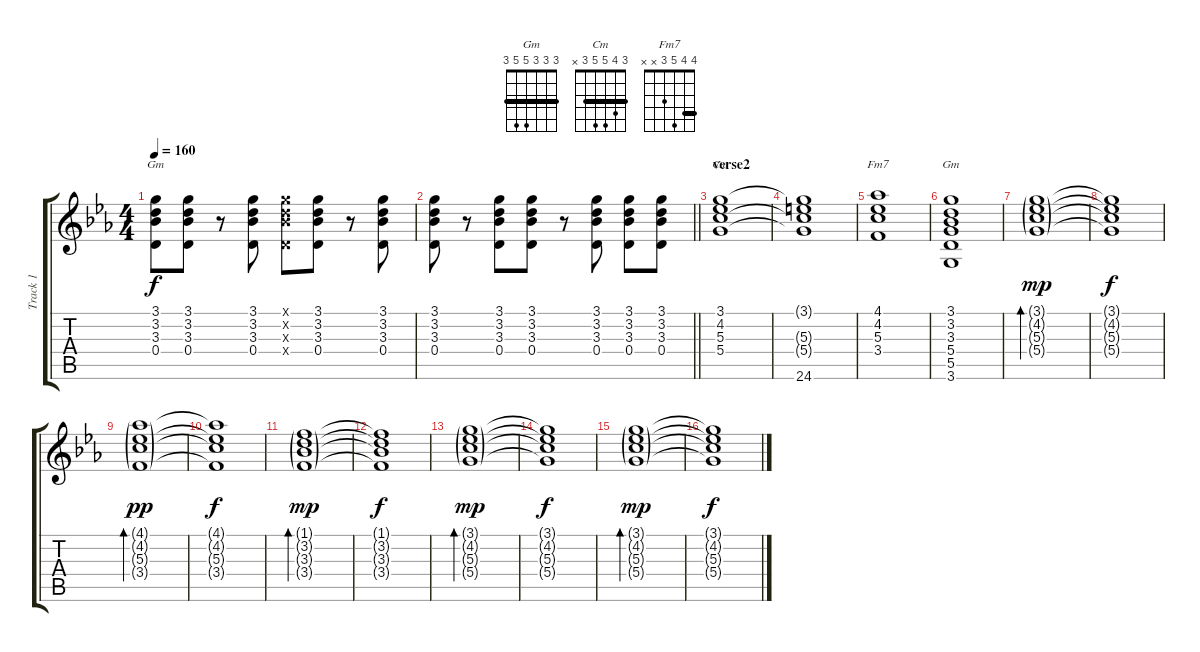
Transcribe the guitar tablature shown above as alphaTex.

\track ("Track 1" "Track 1") {instrument overdrivenguitar}
\staff {score tabs}
\tuning (E4 B3 G3 D3 A2 E2) {hide}
\chord ("Gm" 3 3 3 0 1 3) {barre 3}
\chord ("Cm" 3 4 5 5 3 x) {barre 3}
\chord ("Fm7" 4 4 5 3 x x) {barre 4}
\chord ("Gm" 3 3 3 5 5 3) {barre 3}
\ts (4 4)
\tempo 160
\clef g2
\ks cminor
(3.1 3.2 3.3 0.4).8{ch "Gm" dy f} (3.1 3.2 3.3 0.4).8 r.8 (3.1 3.2 3.3 0.4).8 (3.1{x} 3.2{x} 3.3{x} 0.4{x}).8 (3.1 3.2 3.3 0.4).8 r.8 (3.1 3.2 3.3 0.4).8 |
\barLineRight lightlight
(3.1 3.2 3.3 0.4).8 r.8 (3.1 3.2 3.3 0.4).8 (3.1 3.2 3.3 0.4).8 r.8 (3.1 3.2 3.3 0.4).8 (3.1 3.2 3.3 0.4).8 (3.1 3.2 3.3 0.4).8 |
\section ("" "verse2")
(3.1 4.2 5.3 5.4).1{ch "Cm" volume 5} |
(3.1{t} 5.3{t} 5.4{t} 24.6).1 |
(4.1 4.2 5.3 3.4).1{ch "Fm7"} |
(3.1 3.2 3.3 5.4 5.5 3.6).1{ch "Gm"} |
(3.1{g} 4.2{g} 5.3{g} 5.4{g}).1{bd 480 dy mp volume 10} |
(3.1{t} 4.2{t} 5.3{t} 5.4{t}).1{dy f} |
(4.1{g} 4.2{g} 5.3{g} 3.4{g}).1{bd 480 dy pp} |
(4.1{t} 4.2{t} 5.3{t} 3.4{t}).1{dy f} |
(1.1{g} 3.2{g} 3.3{g} 3.4{g}).1{bd 480 dy mp} |
(1.1{t} 3.2{t} 3.3{t} 3.4{t}).1{dy f} |
(3.1{g} 4.2{g} 5.3{g} 5.4{g}).1{bd 480 dy mp} |
(3.1{t} 4.2{t} 5.3{t} 5.4{t}).1{dy f} |
(3.1{g} 4.2{g} 5.3{g} 5.4{g}).1{bd 480 dy mp} |
(3.1{t} 4.2{t} 5.3{t} 5.4{t}).1{dy f}
